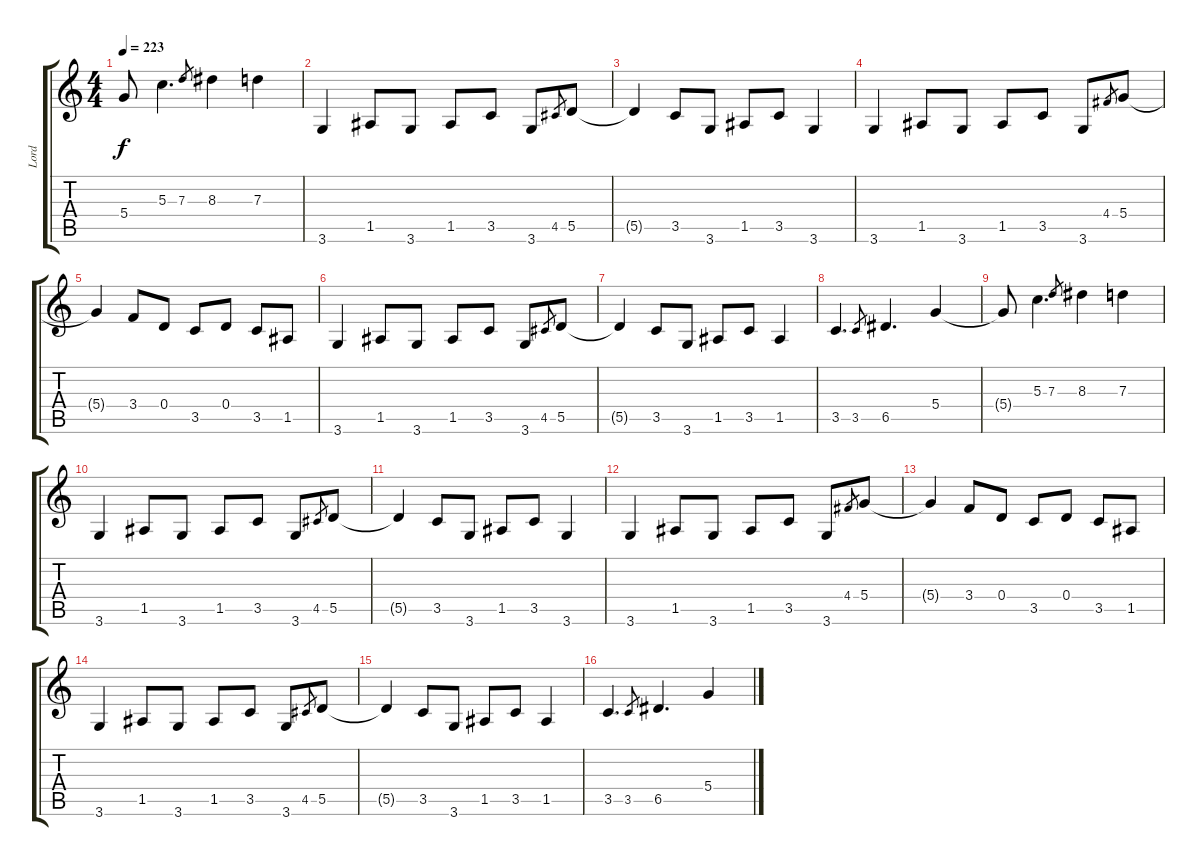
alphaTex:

\track ("Lord" "Lord") {instrument rockorgan}
\staff {score tabs}
\tuning (E5 B4 G4 D4 A3 E3) {hide}
\ts (4 4)
\tempo 223
\clef g2
\ks c
5.4{t}.8{dy f} 5.3.4{d} 7.3.8{gr} 8.3.4 7.3.4 |
3.6.4 1.5.8 3.6.8 1.5.8 3.5.8 3.6.8 4.5.8{gr} 5.5.8 |
5.5{t}.4 3.5.8 3.6.8 1.5.8 3.5.8 3.6.4 |
3.6.4 1.5.8 3.6.8 1.5.8 3.5.8 3.6.8 4.4.8{gr} 5.4.8 |
5.4{t}.4 3.4.8 0.4.8 3.5.8 0.4.8 3.5.8 1.5.8 |
3.6.4 1.5.8 3.6.8 1.5.8 3.5.8 3.6.8 4.5.8{gr} 5.5.8 |
5.5{t}.4 3.5.8 3.6.8 1.5.8 3.5.8 1.5.4 |
3.5.4{d} 3.5.8{gr} 6.5.4{d} 5.4.4 |
5.4{t}.8 5.3.4{d} 7.3.8{gr} 8.3.4 7.3.4 |
3.6.4 1.5.8 3.6.8 1.5.8 3.5.8 3.6.8 4.5.8{gr} 5.5.8 |
5.5{t}.4 3.5.8 3.6.8 1.5.8 3.5.8 3.6.4 |
3.6.4 1.5.8 3.6.8 1.5.8 3.5.8 3.6.8 4.4.8{gr} 5.4.8 |
5.4{t}.4 3.4.8 0.4.8 3.5.8 0.4.8 3.5.8 1.5.8 |
3.6.4 1.5.8 3.6.8 1.5.8 3.5.8 3.6.8 4.5.8{gr} 5.5.8 |
5.5{t}.4 3.5.8 3.6.8 1.5.8 3.5.8 1.5.4 |
3.5.4{d} 3.5.8{gr} 6.5.4{d} 5.4.4
